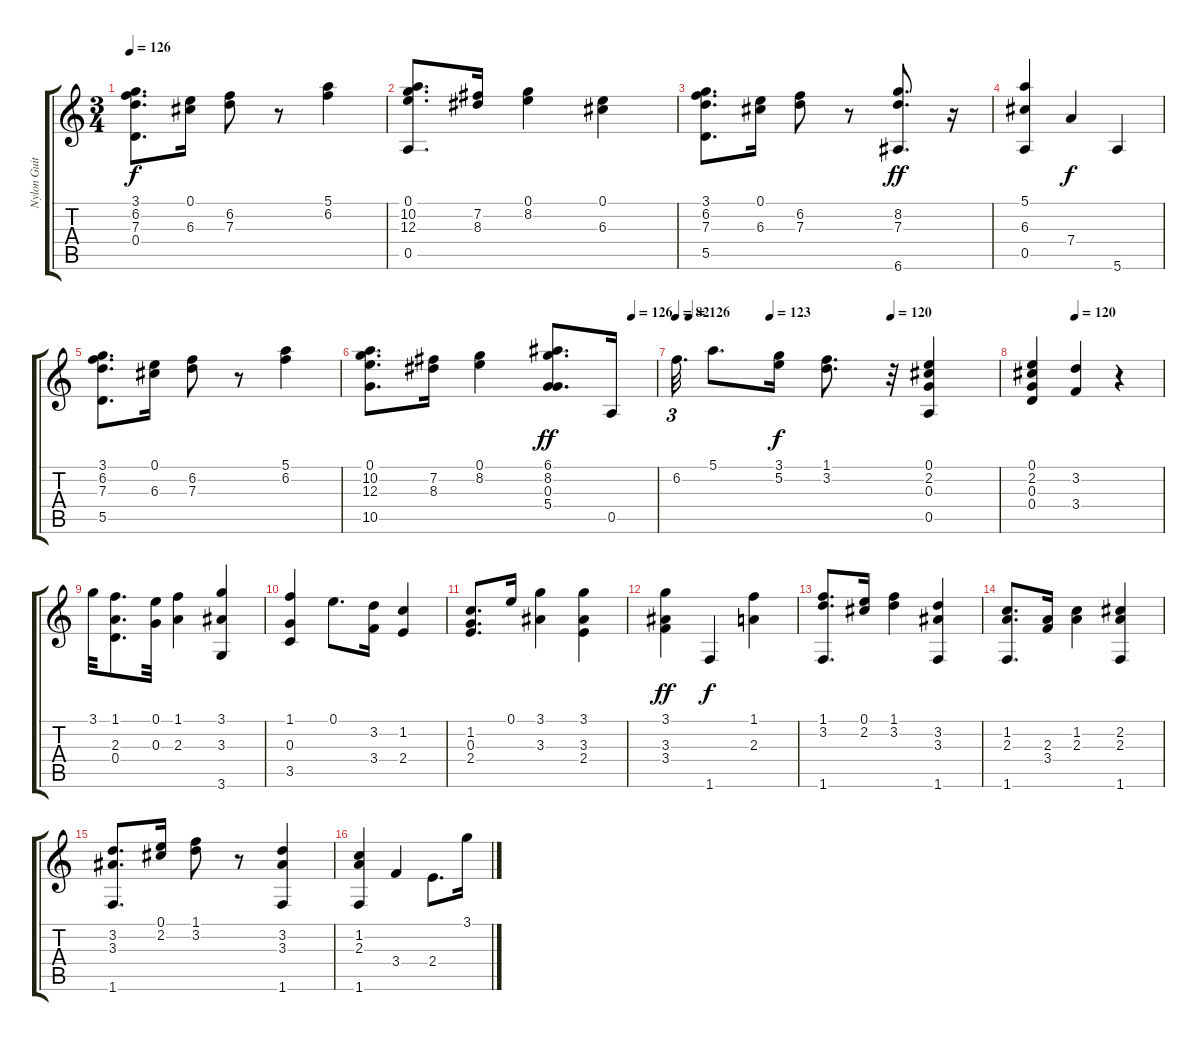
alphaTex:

\track ("Nylon Guitar" "Nylon Guit") {instrument acousticguitarnylon}
\staff {score tabs}
\tuning (E4 B3 G3 D3 A2 E2) {hide}
\ts (3 4)
\tempo 126
\clef g2
\ks c
(3.1 6.2 7.3 0.4).8{d dy f instrument acousticguitarnylon} (0.1 6.3).16 (6.2 7.3).8 r.8 (5.1 6.2).4 |
(0.1 10.2 12.3 0.5).8{d} (7.2 8.3).16 (0.1 8.2).4 (0.1 6.3).4 |
(3.1 6.2 7.3 5.5).8{d} (0.1 6.3).16 (6.2 7.3).8 r.8 (8.2 7.3 6.6).8{d dy ff} r.16 |
(5.1 6.3 0.5).4 7.4.4{dy f} 5.6.4 |
(3.1 6.2 7.3 5.5).8{d} (0.1 6.3).16 (6.2 7.3).8 r.8 (5.1 6.2).4 |
\tempo (126 0.9166666666666666)
(0.1 10.2 12.3 10.5).8{d} (7.2 8.3).16 (0.1 8.2).4 (6.1 8.2 0.3 5.4).8{d dy ff} 0.5.16 |
\tempo 82
\tempo (126 0.041666666666666664)
\tempo (123 0.2916666666666667)
\tempo (120 0.6666666666666666)
6.2.32{d tu (3 2)} 5.1.8{d} (3.1 5.2).16{dy f} (1.1 3.2).8{d} r.32 (0.1 2.2 0.3 0.5).4 |
\tempo (120 0.3333333333333333)
(0.1 2.2 0.3 0.4).4 (3.2 3.4).4 r.4 |
3.1.32 (1.1 2.3 0.4).8{d} (0.1 0.3).32 (1.1 2.3).4 (3.1 3.3 3.6).4 |
(1.1 0.3 3.5).4 0.1.8{d} (3.2 3.4).16 (1.2 2.4).4 |
(1.2 0.3 2.4).8{d} 0.1.16 (3.1 3.3).4 (3.1 3.3 2.4).4 |
(3.1 3.3 3.4).4{dy ff} 1.6.4{dy f} (1.1 2.3).4 |
(1.1 3.2 1.6).8{d} (0.1 2.2).16 (1.1 3.2).4 (3.2 3.3 1.6).4 |
(1.2 2.3 1.6).8{d} (2.3 3.4).16 (1.2 2.3).4 (2.2 2.3 1.6).4 |
(3.2 3.3 1.6).8{d} (0.1 2.2).16 (1.1 3.2).8 r.8 (3.2 3.3 1.6).4 |
(1.2 2.3 1.6).4 3.4.4 2.4.8{d} 3.1.16
